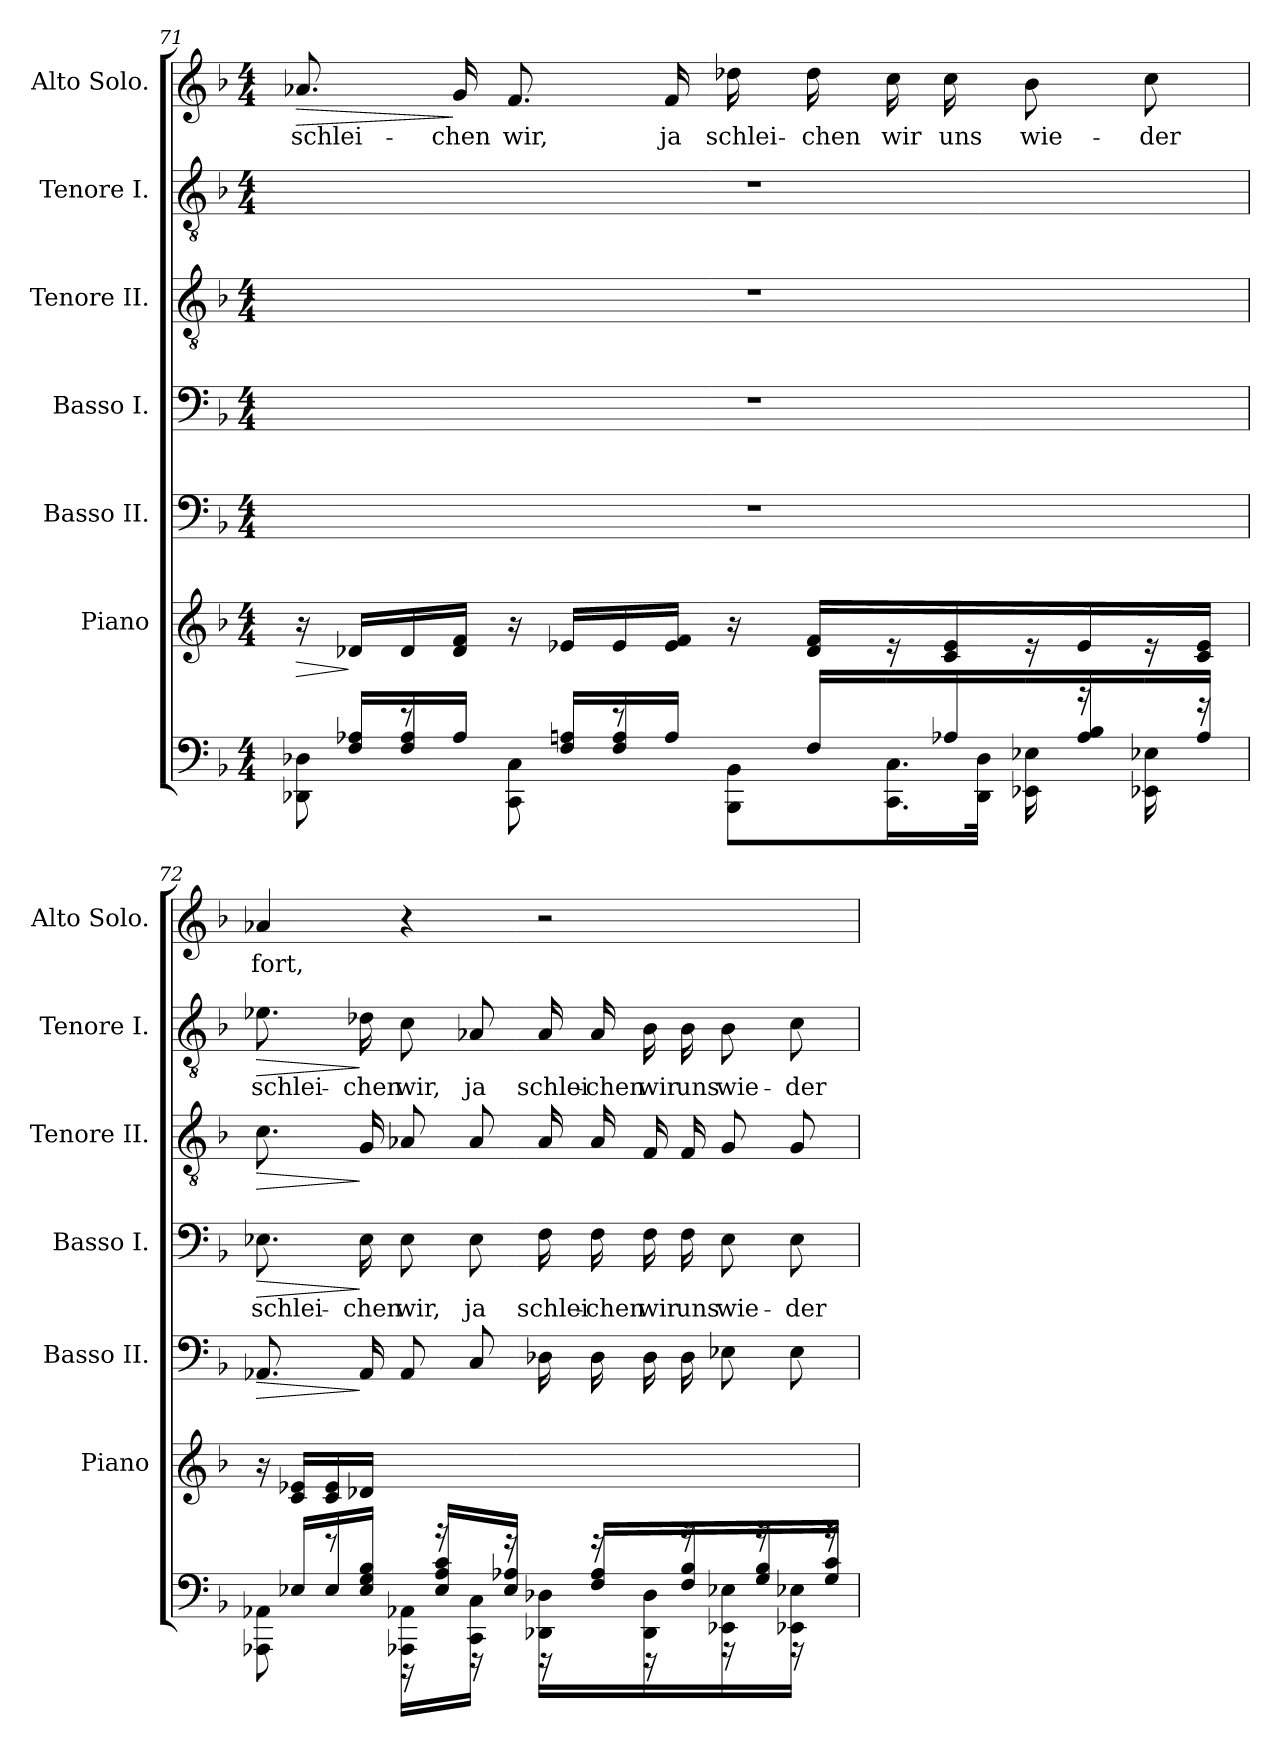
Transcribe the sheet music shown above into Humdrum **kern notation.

**kern	**kern	**dynam	**kern	**dynam	**kern	**text	**dynam	**kern	**dynam	**kern	**text	**dynam	**kern	**text	**dynam
*part7	*part6	*part6	*part5	*part5	*part4	*part4	*part4	*part3	*part3	*part2	*part2	*part2	*part1	*part1	*part1
*staff7	*staff6	*staff6	*staff5	*staff5	*staff4	*staff4	*staff4	*staff3	*staff3	*staff2	*staff2	*staff2	*staff1	*staff1	*staff1
*	*I"Piano	*	*I"Basso II.	*	*I"Basso I.	*	*	*I"Tenore II.	*	*I"Tenore I.	*	*	*I"Alto Solo.	*	*
*	*I'Piano	*	*I'Basso II.	*	*I'Basso I.	*	*	*I'Tenore II.	*	*I'Tenore I.	*	*	*I'Alto Solo.	*	*
*clefF4	*clefG2	*	*clefF4	*	*clefF4	*	*	*clefGv2	*	*clefGv2	*	*	*clefG2	*	*
*k[b-]	*k[b-]	*	*k[b-]	*	*k[b-]	*	*	*k[b-]	*	*k[b-]	*	*	*k[b-]	*	*
*F:	*F:	*	*F:	*	*F:	*	*	*F:	*	*F:	*	*	*F:	*	*
*M4/4	*M4/4	*	*M4/4	*	*M4/4	*	*	*M4/4	*	*M4/4	*	*	*M4/4	*	*
=71	=71	=71	=71	=71	=71	=71	=71	=71	=71	=71	=71	=71	=71	=71	=71
*^	*	*	*	*	*	*	*	*	*	*	*	*	*	*	*
!	!	!	!LO:HP:b	!	!	!	!	!	!	!	!	!	!	!	!	!
!	!	!	!	!	!	!	!	!	!	!	!	!	!	!	!LO:LY:b:color=#000000	!LO:HP:b
8DD-Xi\ 8D-Xi	16ryy	16r	>	1r	.	1r	.	.	1r	.	1r	.	.	8.a-Xi/	schlei-	>
.	16Fi/ 16A-XiLL	16d-Xi/LL	]	.	.	.	.	.	.	.	.	.	.	.	.	.
8r	16Fi/ 16A-i	16d-i/	.	.	.	.	.	.	.	.	.	.	.	.	.	.
!	!	!	!	!	!	!	!	!	!	!	!	!	!	!	!LO:LY:b:color=#000000	!
.	16A-i/JJ	16d-i/ 16fiJJ	.	.	.	.	.	.	.	.	.	.	.	16gi/	-chen	]
!	!	!	!	!	!	!	!	!	!	!	!	!	!	!	!LO:LY:b:color=#000000	!
8CCi\ 8Ci	16ryy	16r	.	.	.	.	.	.	.	.	.	.	.	8.fi/	wir,	.
.	16Fi/ 16AniLL	16e-Xi/LL	.	.	.	.	.	.	.	.	.	.	.	.	.	.
8r	16Fi/ 16Ai	16e-i/	.	.	.	.	.	.	.	.	.	.	.	.	.	.
!	!	!	!	!	!	!	!	!	!	!	!	!	!	!	!LO:LY:b:color=#000000	!
.	16Ai/JJ	16e-i/ 16fiJJ	.	.	.	.	.	.	.	.	.	.	.	16fi/	ja	.
!	!	!	!	!	!	!	!	!	!	!	!	!	!	!	!LO:LY:b:color=#000000	!
8BBB-i\ 8BB-iL	16ryy	16r	.	.	.	.	.	.	.	.	.	.	.	16dd-Xi\	schlei-	.
!	!	!	!	!	!	!	!	!	!	!	!	!	!	!	!LO:LY:b:color=#000000	!
.	16Fi/LL	16d-i/ 16fiLL	.	.	.	.	.	.	.	.	.	.	.	16dd-i\	-chen	.
!	!	!	!	!	!	!	!	!	!	!	!	!	!	!	!LO:LY:b:color=#000000	!
16.CCi\ 16.CiL	16ryy	16r	.	.	.	.	.	.	.	.	.	.	.	16cci\	wir	.
!	!	!	!	!	!	!	!	!	!	!	!	!	!	!	!LO:LY:b:color=#000000	!
.	16A-Xi/	16ci/ 16e-i	.	.	.	.	.	.	.	.	.	.	.	16cci\	uns	.
32DD-i\ 32D-iJJk	.	.	.	.	.	.	.	.	.	.	.	.	.	.	.	.
!	!	!	!	!	!	!	!	!	!	!	!	!	!	!	!LO:LY:b:color=#000000	!
16EE-Xi\ 16E-Xi	16ryy	16r	.	.	.	.	.	.	.	.	.	.	.	8b-i\	wie-	.
16r	16A-i/ 16B-i	16e-i/	.	.	.	.	.	.	.	.	.	.	.	.	.	.
!	!	!	!	!	!	!	!	!	!	!	!	!	!	!	!LO:LY:b:color=#000000	!
16EE-Xi\ 16E-Xi	16ryy	16r	.	.	.	.	.	.	.	.	.	.	.	8cci\	-der	.
16r	16A-i/JJ	16ci/ 16e-iJJ	.	.	.	.	.	.	.	.	.	.	.	.	.	.
!!LO:PB:g=z
=72	=72	=72	=72	=72	=72	=72	=72	=72	=72	=72	=72	=72	=72	=72	=72	=72
!	!	!	!	!	!LO:HP:b	!	!	!	!	!	!	!	!	!	!	!
!	!	!	!	!	!	!	!LO:LY:b:color=#000000	!LO:HP:b	!	!LO:HP:b	!	!	!	!	!	!
!	!	!	!	!	!	!	!	!	!	!	!	!LO:LY:b:color=#000000	!LO:HP:b	!	!	!
!	!	!	!	!	!	!	!	!	!	!	!	!	!	!	!LO:LY:b:color=#000000	!
8AAA-Xi\ 8AA-Xi	16ryy	16r	.	8.AA-Xi/	>	8.E-Xi\	schlei-	>	8.ci\	>	8.e-Xi\	schlei-	>	4a-Xi/	fort,	.
.	16E-Xi/LL	16ci/ 16e-XiLL	.	.	.	.	.	.	.	.	.	.	.	.	.	.
8r	16E-i/	16ci/ 16e-i	.	.	.	.	.	.	.	.	.	.	.	.	.	.
!	!	!	!	!	!	!	!LO:LY:b:color=#000000	!	!	!	!	!	!	!	!	!
!	!	!	!	!	!	!	!	!	!	!	!	!LO:LY:b:color=#000000	!	!	!	!
.	16E-i/ 16Gi 16B-iJJ	16d-Xi/JJ	.	16AA-i/	]	16E-i\	-chen	]	16Gi/	]	16d-Xi\	-chen	]	.	.	.
!	!	!	!	!	!	!	!LO:LY:b:color=#000000	!	!	!	!	!	!	!	!	!
!	!	!	!	!	!	!	!	!	!	!	!	!LO:LY:b:color=#000000	!	!	!	!
16AAA-Xi\ 16AA-XiLL	16r	16ryy	.	8AA-i/	.	8E-i\	wir,	.	8A-Xi/	.	8ci\	wir,	.	4r	.	.
16r	16E-i/ 16Ai 16ciLL	16ryy	.	.	.	.	.	.	.	.	.	.	.	.	.	.
!	!	!	!	!	!	!	!LO:LY:b:color=#000000	!	!	!	!	!	!	!	!	!
!	!	!	!	!	!	!	!	!	!	!	!	!LO:LY:b:color=#000000	!	!	!	!
16CCi\ 16CiJJ	16r	16ryy	.	8Ci/	.	8E-i\	ja	.	8A-i/	.	8A-Xi/	ja	.	.	.	.
16r	16E-i/ 16A-XiJJ	16ryy	.	.	.	.	.	.	.	.	.	.	.	.	.	.
!	!	!	!	!	!	!	!LO:LY:b:color=#000000	!	!	!	!	!	!	!	!	!
!	!	!	!	!	!	!	!	!	!	!	!	!LO:LY:b:color=#000000	!	!	!	!
16DD-Xi\ 16D-XiLL	16r	16ryy	.	16D-Xi\	.	16Fi\	schlei-	.	16A-i/	.	16A-i/	schlei-	.	2r	.	.
!	!	!	!	!	!	!	!LO:LY:b:color=#000000	!	!	!	!	!	!	!	!	!
!	!	!	!	!	!	!	!	!	!	!	!	!LO:LY:b:color=#000000	!	!	!	!
16r	16Fi/ 16A-iLL	16ryy	.	16D-i\	.	16Fi\	-chen	.	16A-i/	.	16A-i/	-chen	.	.	.	.
!	!	!	!	!	!	!	!LO:LY:b:color=#000000	!	!	!	!	!	!	!	!	!
!	!	!	!	!	!	!	!	!	!	!	!	!LO:LY:b:color=#000000	!	!	!	!
16DD-i\ 16D-i	16r	16ryy	.	16D-i\	.	16Fi\	wir	.	16Fi/	.	16B-i\	wir	.	.	.	.
!	!	!	!	!	!	!	!LO:LY:b:color=#000000	!	!	!	!	!	!	!	!	!
!	!	!	!	!	!	!	!	!	!	!	!	!LO:LY:b:color=#000000	!	!	!	!
16r	16Fi/ 16B-i	16ryy	.	16D-i\	.	16Fi\	uns	.	16Fi/	.	16B-i\	uns	.	.	.	.
!	!	!	!	!	!	!	!LO:LY:b:color=#000000	!	!	!	!	!	!	!	!	!
!	!	!	!	!	!	!	!	!	!	!	!	!LO:LY:b:color=#000000	!	!	!	!
16EE-Xi\ 16E-Xi	16r	16ryy	.	8E-Xi\	.	8E-i\	wie-	.	8Gi/	.	8B-i\	wie-	.	.	.	.
16r	16Gi/ 16B-i	16ryy	.	.	.	.	.	.	.	.	.	.	.	.	.	.
!	!	!	!	!	!	!	!LO:LY:b:color=#000000	!	!	!	!	!	!	!	!	!
!	!	!	!	!	!	!	!	!	!	!	!	!LO:LY:b:color=#000000	!	!	!	!
16EE-Xi\ 16E-XiJJ	16r	16ryy	.	8E-i\	.	8E-i\	-der	.	8Gi/	.	8ci\	-der	.	.	.	.
16r	16Gi/ 16ciJJ	16ryy	.	.	.	.	.	.	.	.	.	.	.	.	.	.
*v	*v	*	*	*	*	*	*	*	*	*	*	*	*	*	*	*
=	=	=	=	=	=	=	=	=	=	=	=	=	=	=	=
*-	*-	*-	*-	*-	*-	*-	*-	*-	*-	*-	*-	*-	*-	*-	*-
